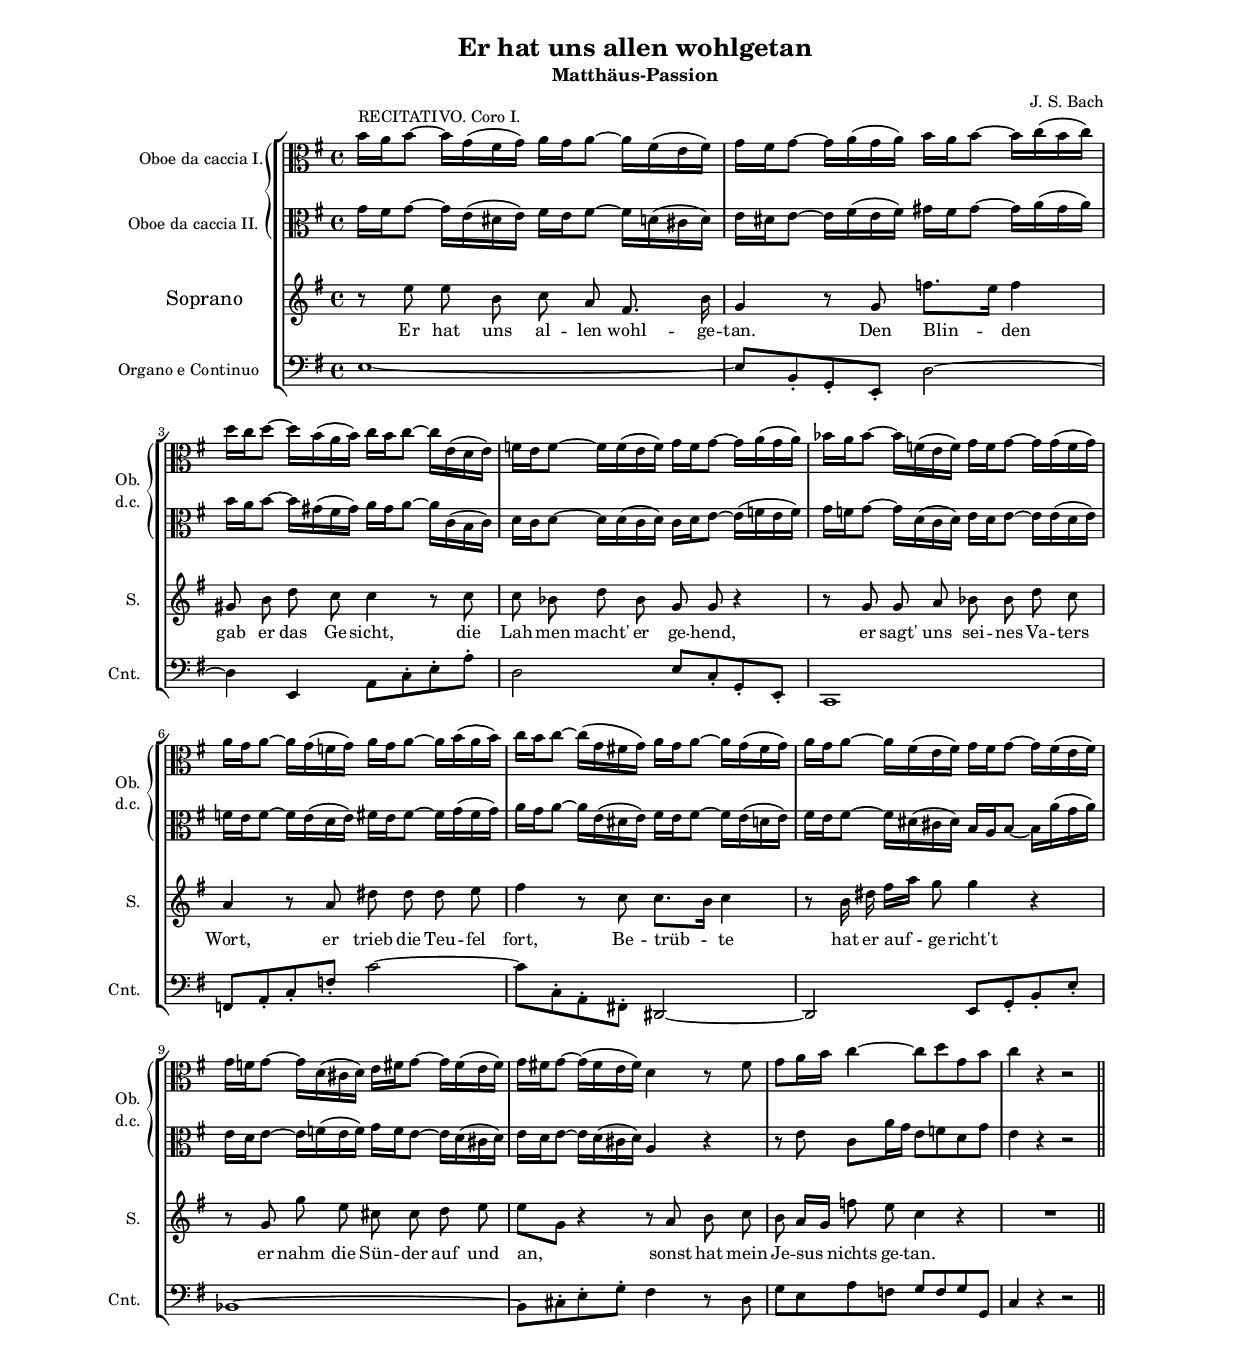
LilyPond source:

\header
{
  title="Er hat uns allen wohlgetan"
  subtitle="Matthäus-Passion"
  composer="J. S. Bach"
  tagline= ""
}

\version "2.12.2"
\include "deutsch.ly"
#(set-global-staff-size 14)
#(ly:set-option 'point-and-click #f)

m = \melisma
me = \melismaEnd


global = {
	\key g \major \time 4/4 \skip 4*48 \bar "||"
	}

sopran =  \relative e''
	{
	\autoBeamOff
	%1
	r8 e e h c a fis8. h16
	g4 r8 g f'8.[ e16] f4
	gis,8 h d c c4 r8 c
	c8 b d b g g r4
	%5
	r8 g g a b b d c
	a4 r8 a dis dis dis e
	fis4 r8 c c8.[ h16] c4
	r8 h16 dis fis[ a] g8 g4 r
	r8 g, g' e cis cis d e
	%10
	e8[ g,] r4 r8 a h c
	h8 a16[ g] f'8 e c4 r
	R1
	}

oboeI =  \relative as'
        {
	h16^\markup {RECITATIVO. Coro I.} a h8~h16 g( fis g) a g a8~ a16 fis( e fis)
	g16 fis g8~ g16 a( g a) h16 a h8~ h16 c( h c)
	d16 c d8~ d16 h( a h) c16 h c8~ c16 e,( d e)
	f16 e f8~ f16 f( e f) g f g8~ g16 a( g a)
	%5
	b16 a b8~ b16 f( e f) g16 f g8~ g16 g( f g)
	a16 g a8~ a16 g( f g) a g a8~ a16 h( a h)
	c16 h c8~ c16 (g fis! g) a g a8~ a16 g( fis g)
	a16 g a8~ a16 fis( e fis) g fis g8~ g16 fis( e fis)
	g16 f g8~ g16 d( cis d) e fis g8~ g16 fis( e fis)
	%10
	g16 fis! g8~ g16 (fis e fis) d4 r8 fis
	g8 a16 h c4~ c8 d g, h
	c4 r r2
	}

oboeII =  \relative c''
	{
	g16 fis g8~ g16 e( dis e) fis e fis8~ fis16 d( cis d)
	e16 dis e8~ e16 fis( e fis) gis16 fis gis8~ gis16 a( gis a)
	h16 a h8~ h16 gis( fis gis) a16 gis a8~ a16 c,( h c)
	d16 c d8~ d16 d( c d) c16 d e8~ e16( f e f)
	%5
	g16 f g8~ g16 d( c d) e d e8~ e16 e( d e)
	f16 e f8~ f16 e( d e) fis16 e fis8~ fis16 g( fis g)
	a16 g a8~ a16 e( dis e) fis e fis8~ fis16 e( d e)
	fis16 e fis8~ fis16 dis( cis dis) h a h8~ h16 a'(g a)
	e16 d e8~ e16 f( e f) g f e8~ e16  d( cis d)
	%10
	e16 d e8~ e16 d( cis d) a4 r
	r8 e'8 c[ a'16 g] e8 f d g
	e4 r r2
	}

continuo =  \relative e
	{
	e1~
	e8 h-. g-. e-. d'2~
	d4 e, a8 c-. e-. a-.
	d,2 e8 c-. g-. e-.
	%5
	c1
	f8 a-. c-. f-. c'2~
	c8 c,-. a-. fis!-. dis2~
	dis2 e8 g-. h-. e-.
	b1~
	%10
	b8 cis-. e-. g-. fis4 r8 d
	g8 e a f g f g g,
	c4 r r2
	}


text = \lyricmode
	{
	Er hat uns al -- len wohl -- ge -- tan.
	Den Blin -- den gab er das Ge -- sicht,
	die Lah -- men macht' er ge -- hend,
	er sagt' uns sei -- nes Va -- ters Wort,
	er trieb die Teu -- fel fort,
	Be -- trüb -- te hat er auf -- ge -- richt't
	er nahm die Sün -- der auf und an,
	sonst hat mein Je -- sus nichts ge -- tan.
	}

sopranstaff = \context Staff = "sopran" <<
	\set Staff.instrumentName = \markup \center-column \fontsize #2
	{"Soprano"}
	\set Staff.shortInstrumentName = "S. "
	\global
	\context Voice = "sopran" {\sopran}
	\context Lyrics = sopran
	\lyricmode <<
		\lyricsto "sopran"
		{\text}
		>>
		>>

oboeIstaff = \context Staff = "oboeI" <<
	\set Staff.instrumentName = \markup \center-column
	{"Oboe da caccia I."}
	\global
	\clef "alto"
	\context Voice = "oboeI" {\oboeI}
	>>

oboeIIstaff = \context Staff = "oboeII" <<
	\set Staff.instrumentName = \markup \center-column
	{"Oboe da caccia II. "}
	\global
	\clef "alto"
	\context Voice = "oboeII" {\oboeII}
	>>

continuostaff = \context Staff = "continuo" <<
	\set Staff.instrumentName = "Organo e Continuo "
	\set Staff.shortInstrumentName = "Cnt. "
	\global
	\clef "bass"
	\context Voice = "continuo" {\continuo}
	>>

\paper
	{
	top-margin = 1.2 \cm
	left-margin = 2.8 \cm
	line-width = 15.9 \cm
	between-system-padding = 0.5\cm
	ragged-bottom = ##t
	ragged-last-bottom = ##t
	}

\score
{

		\context ChoirStaff
		<<
		\new PianoStaff
		<<
		\set PianoStaff.shortInstrumentName = \markup  \center-column  {"Ob. " \line {"d.c. "}}
		\oboeIstaff
		\oboeIIstaff
		>>
		\sopranstaff
		\continuostaff
		>>
	

		
	\layout
	{
	indent = 2 \cm
	\context { \Staff \override VerticalAxisGroup #'minimum-Y-extent = #'(-4 . 5)}
%	\context { \Staff \override InstrumentName #'X-offset = #'-5 }
	\context { \Score \override SpacingSpanner #'base-shortest-duration = #(ly:make-moment 1 2)}
	}
	
}

% EOF